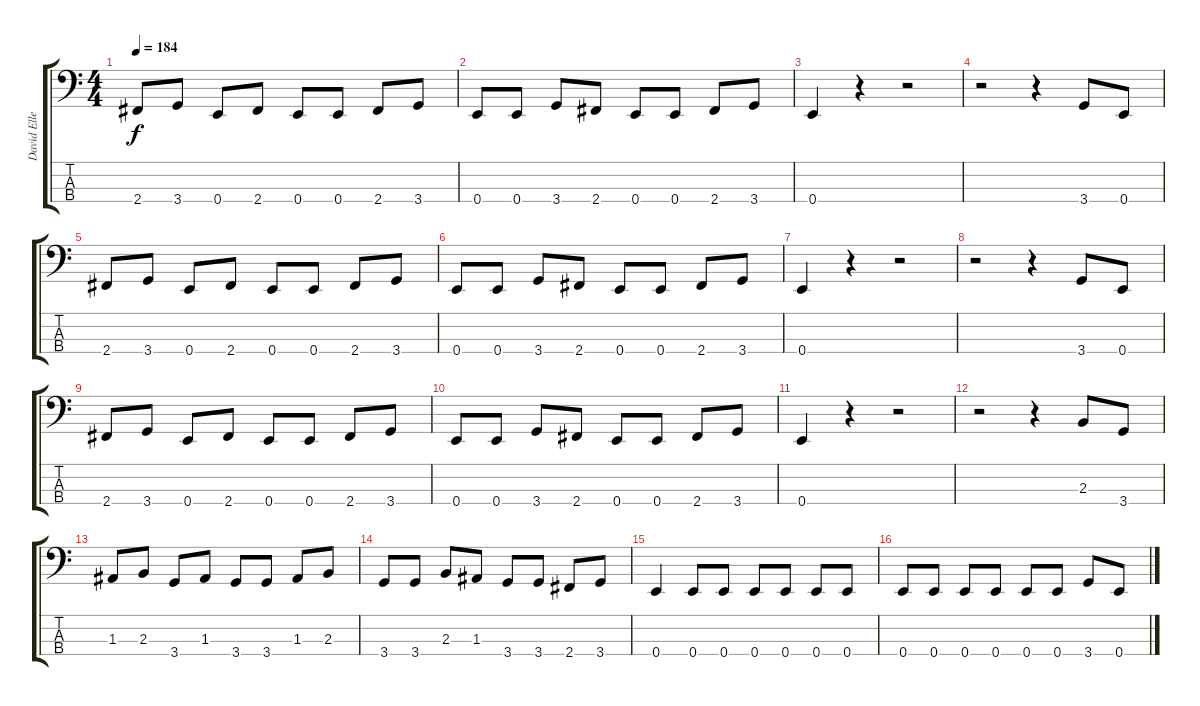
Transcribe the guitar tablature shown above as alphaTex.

\track ("David Ellefson" "David Elle") {instrument electricbassfinger}
\staff {score tabs}
\tuning (G2 D2 A1 E1) {hide}
\ts (4 4)
\tempo 184
\clef f4
\ks c
2.4.8{dy f} 3.4.8 0.4.8 2.4.8 0.4.8 0.4.8 2.4.8 3.4.8 |
0.4.8 0.4.8 3.4.8 2.4.8 0.4.8 0.4.8 2.4.8 3.4.8 |
0.4.4 r.4 r.2 |
r.2 r.4 3.4.8 0.4.8 |
2.4.8 3.4.8 0.4.8 2.4.8 0.4.8 0.4.8 2.4.8 3.4.8 |
0.4.8 0.4.8 3.4.8 2.4.8 0.4.8 0.4.8 2.4.8 3.4.8 |
0.4.4 r.4 r.2 |
r.2 r.4 3.4.8 0.4.8 |
2.4.8 3.4.8 0.4.8 2.4.8 0.4.8 0.4.8 2.4.8 3.4.8 |
0.4.8 0.4.8 3.4.8 2.4.8 0.4.8 0.4.8 2.4.8 3.4.8 |
0.4.4 r.4 r.2 |
r.2 r.4 2.3.8 3.4.8 |
1.3.8 2.3.8 3.4.8 1.3.8 3.4.8 3.4.8 1.3.8 2.3.8 |
3.4.8 3.4.8 2.3.8 1.3.8 3.4.8 3.4.8 2.4.8 3.4.8 |
0.4.4 0.4.8 0.4.8 0.4.8 0.4.8 0.4.8 0.4.8 |
0.4.8 0.4.8 0.4.8 0.4.8 0.4.8 0.4.8 3.4.8 0.4.8
